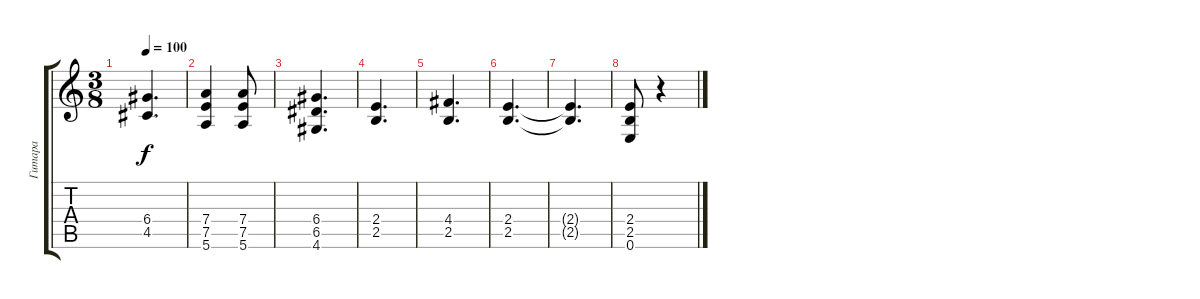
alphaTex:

\track ("Гитара" "Гитара") {instrument distortionguitar}
\staff {score tabs}
\tuning (E4 B3 G3 D3 A2 E2) {hide}
\ts (3 8)
\tempo 100
\clef g2
\ks c
(6.4 4.5).4{d dy f} |
(7.4 7.5 5.6).4 (7.4 7.5 5.6).8 |
(6.4 6.5 4.6).4{d} |
(2.4 2.5).4{d} |
(4.4 2.5).4{d} |
(2.4 2.5).4{d} |
(2.4{t} 2.5{t}).4{d} |
(2.4 2.5 0.6).8 r.4
